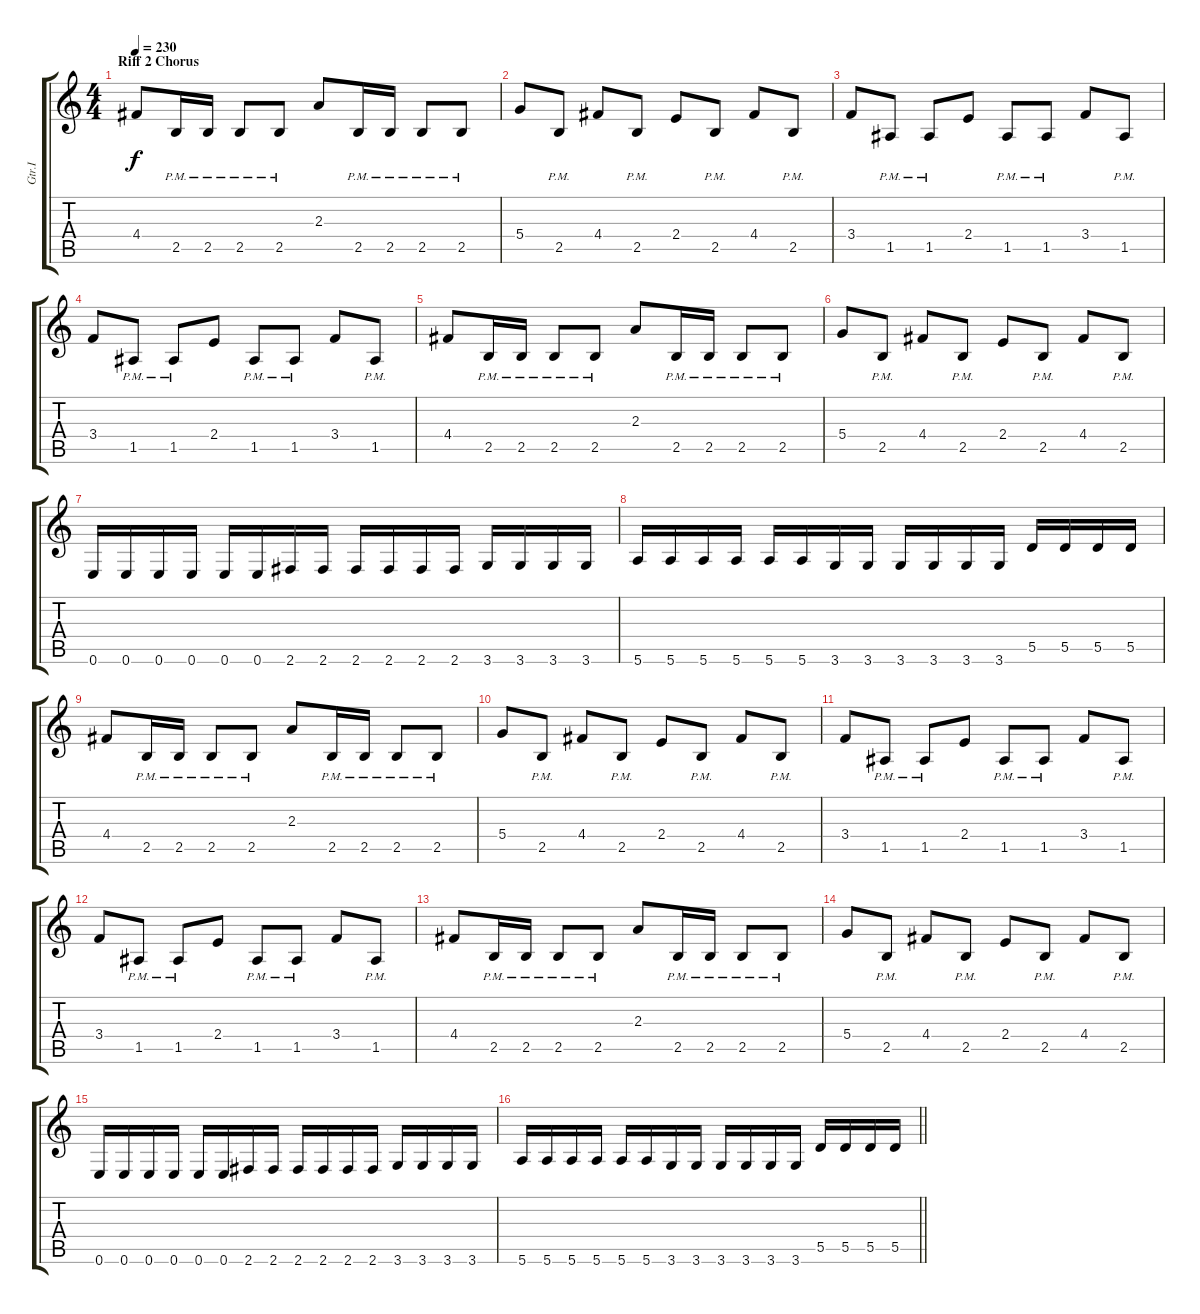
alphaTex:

\track ("Gtr.I" "Gtr.I") {instrument distortionguitar}
\staff {score tabs}
\tuning (E4 B3 G3 D3 A2 E2) {hide}
\ts (4 4)
\section ("" "Riff 2 Chorus")
\tempo 230
\clef g2
\ks c
4.4.8{dy f} 2.5{pm}.16 2.5{pm}.16 2.5{pm}.8 2.5{pm}.8 2.3.8 2.5{pm}.16 2.5{pm}.16 2.5{pm}.8 2.5{pm}.8 |
5.4.8 2.5{pm}.8 4.4.8 2.5{pm}.8 2.4.8 2.5{pm}.8 4.4.8 2.5{pm}.8 |
3.4.8 1.5{pm}.8 1.5{pm}.8 2.4.8 1.5{pm}.8 1.5{pm}.8 3.4.8 1.5{pm}.8 |
3.4.8 1.5{pm}.8 1.5{pm}.8 2.4.8 1.5{pm}.8 1.5{pm}.8 3.4.8 1.5{pm}.8 |
4.4.8 2.5{pm}.16 2.5{pm}.16 2.5{pm}.8 2.5{pm}.8 2.3.8 2.5{pm}.16 2.5{pm}.16 2.5{pm}.8 2.5{pm}.8 |
5.4.8 2.5{pm}.8 4.4.8 2.5{pm}.8 2.4.8 2.5{pm}.8 4.4.8 2.5{pm}.8 |
0.6.16 0.6.16 0.6.16 0.6.16 0.6.16 0.6.16 2.6.16 2.6.16 2.6.16 2.6.16 2.6.16 2.6.16 3.6.16 3.6.16 3.6.16 3.6.16 |
5.6.16 5.6.16 5.6.16 5.6.16 5.6.16 5.6.16 3.6.16 3.6.16 3.6.16 3.6.16 3.6.16 3.6.16 5.5.16 5.5.16 5.5.16 5.5.16 |
4.4.8 2.5{pm}.16 2.5{pm}.16 2.5{pm}.8 2.5{pm}.8 2.3.8 2.5{pm}.16 2.5{pm}.16 2.5{pm}.8 2.5{pm}.8 |
5.4.8 2.5{pm}.8 4.4.8 2.5{pm}.8 2.4.8 2.5{pm}.8 4.4.8 2.5{pm}.8 |
3.4.8 1.5{pm}.8 1.5{pm}.8 2.4.8 1.5{pm}.8 1.5{pm}.8 3.4.8 1.5{pm}.8 |
3.4.8 1.5{pm}.8 1.5{pm}.8 2.4.8 1.5{pm}.8 1.5{pm}.8 3.4.8 1.5{pm}.8 |
4.4.8 2.5{pm}.16 2.5{pm}.16 2.5{pm}.8 2.5{pm}.8 2.3.8 2.5{pm}.16 2.5{pm}.16 2.5{pm}.8 2.5{pm}.8 |
5.4.8 2.5{pm}.8 4.4.8 2.5{pm}.8 2.4.8 2.5{pm}.8 4.4.8 2.5{pm}.8 |
0.6.16 0.6.16 0.6.16 0.6.16 0.6.16 0.6.16 2.6.16 2.6.16 2.6.16 2.6.16 2.6.16 2.6.16 3.6.16 3.6.16 3.6.16 3.6.16 |
\barLineRight lightlight
5.6.16 5.6.16 5.6.16 5.6.16 5.6.16 5.6.16 3.6.16 3.6.16 3.6.16 3.6.16 3.6.16 3.6.16 5.5.16 5.5.16 5.5.16 5.5.16
